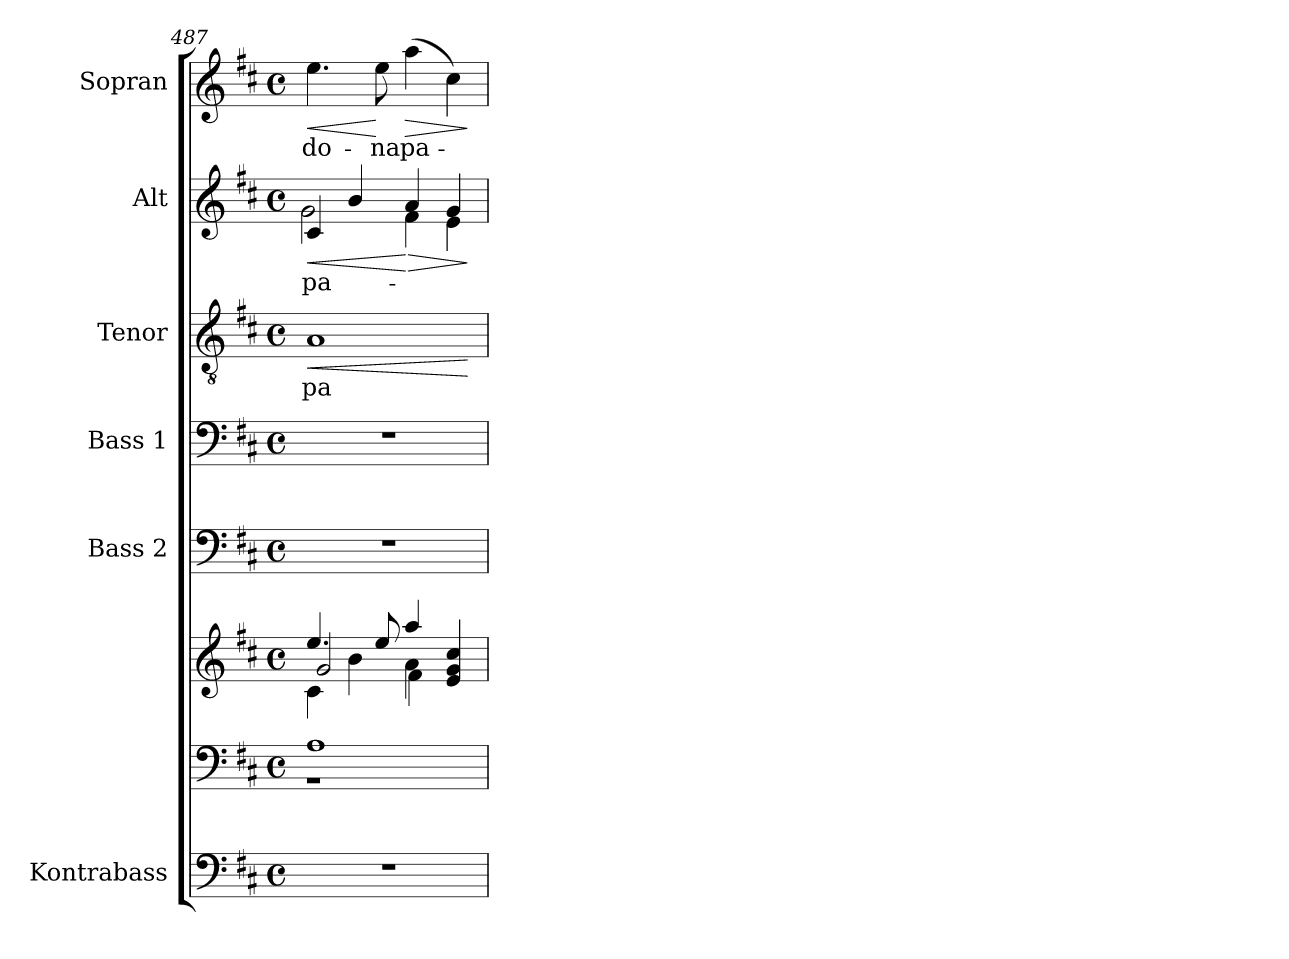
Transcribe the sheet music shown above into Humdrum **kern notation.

**kern	**kern	**kern	**kern	**kern	**kern	**text	**dynam	**kern	**text	**dynam	**kern	**text	**dynam
*part7	*part6	*part6	*part5	*part4	*part3	*part3	*part3	*part2	*part2	*part2	*part1	*part1	*part1
*staff8	*staff7	*staff6	*staff5	*staff4	*staff3	*staff3	*staff3	*staff2	*staff2	*staff2	*staff1	*staff1	*staff1
*I"Kontrabass	*	*	*I"Bass 2	*I"Bass 1	*I"Tenor	*	*	*I"Alt	*	*	*I"Sopran	*	*
*I'Kb.	*	*	*I'B. 2	*I'B. 1	*I'T.	*	*	*I'A.	*	*	*I'S.	*	*
*clefF4	*clefF4	*clefG2	*clefF4	*clefF4	*clefGv2	*	*	*clefG2	*	*	*clefG2	*	*
*ITrd7c12	*	*	*	*	*	*	*	*	*	*	*	*	*
*k[f#c#]	*k[f#c#]	*k[f#c#]	*k[f#c#]	*k[f#c#]	*k[f#c#]	*	*	*k[f#c#]	*	*	*k[f#c#]	*	*
*D:	*D:	*D:	*D:	*D:	*D:	*	*	*D:	*	*	*D:	*	*
*M4/4	*M4/4	*M4/4	*M4/4	*M4/4	*M4/4	*	*	*M4/4	*	*	*M4/4	*	*
*met(c)	*met(c)	*met(c)	*met(c)	*met(c)	*met(c)	*	*	*met(c)	*	*	*met(c)	*	*
=487	=487	=487	=487	=487	=487	=487	=487	=487	=487	=487	=487	=487	=487
*	*^	*^	*	*	*	*	*	*	*	*	*	*	*
*	*	*	*	*^	*	*	*	*	*	*	*	*	*	*	*
!	!	!	!	!	!	!	!	!	!LO:LY:b	!LO:HP:b	!	!LO:LY:b	!LO:HP:b	!	!LO:LY:b	!LO:HP:b
*	*	*	*	*	*	*	*	*	*	*	*^	*	*	*	*	*
1r	1A	1r	4.ee/	4c#\	2g/	1r	1r	1A	pa-	<	4c#/	2g\	pa-	<	4.ee\	do-	<
.	.	.	.	4b\	.	.	.	.	.	.	4b/	.	.	.	.	.	.
!	!	!	!	!	!	!	!	!	!	!	!	!	!	!	!	!LO:LY:b	!
.	.	.	8ee/	.	.	.	.	.	.	.	.	.	.	.	8ee\	-na	[
!	!	!	!	!	!	!	!	!	!	!	!	!	!	!LO:HP:n=1:b	!	!LO:LY:b	!LO:HP:b
.	.	.	4aa/	4a\	4f#\	.	.	.	.	.	4a/	4f#\	.	[ >	(>4aa\	pa-	>
.	.	.	4e/ 4g/ 4cc#/	4ryy	4ryy	.	.	.	.	.	4g/	4e\	.	.	4cc#\)	.	.
*	*v	*v	*	*	*	*	*	*	*	*	*v	*v	*	*	*	*	*
*	*	*v	*v	*v	*	*	*	*	*	*	*	*	*	*	*
.	.	.	.	.	.	.	[	.	.	]	.	.	]
=	=	=	=	=	=	=	=	=	=	=	=	=	=
*-	*-	*-	*-	*-	*-	*-	*-	*-	*-	*-	*-	*-	*-
